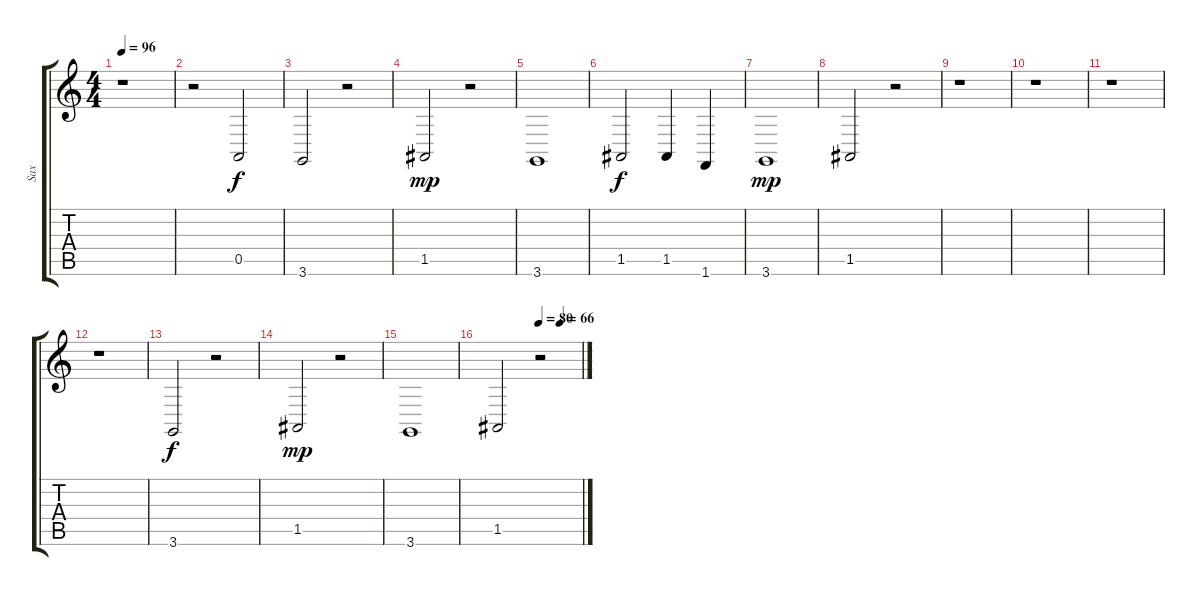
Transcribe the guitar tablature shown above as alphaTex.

\track ("Sax" "Sax") {instrument tenorsax}
\staff {score tabs}
\tuning (E4 B3 G3 D3 A2 E2) {hide}
\ts (4 4)
\tempo 96
\clef g2
\ks c
r.1{dy mp} |
r.2 0.5.2{dy f} |
3.6.2 r.2 |
1.5.2{dy mp} r.2 |
3.6.1 |
1.5.2{dy f} 1.5.4 1.6.4 |
3.6.1{dy mp} |
1.5.2 r.2 |
r.1 |
r.1 |
r.1 |
r.1 |
3.6.2{dy f} r.2 |
1.5.2{dy mp} r.2 |
3.6.1 |
\tempo (80 0.5)
\tempo (66 0.75)
1.5.2 r.2
